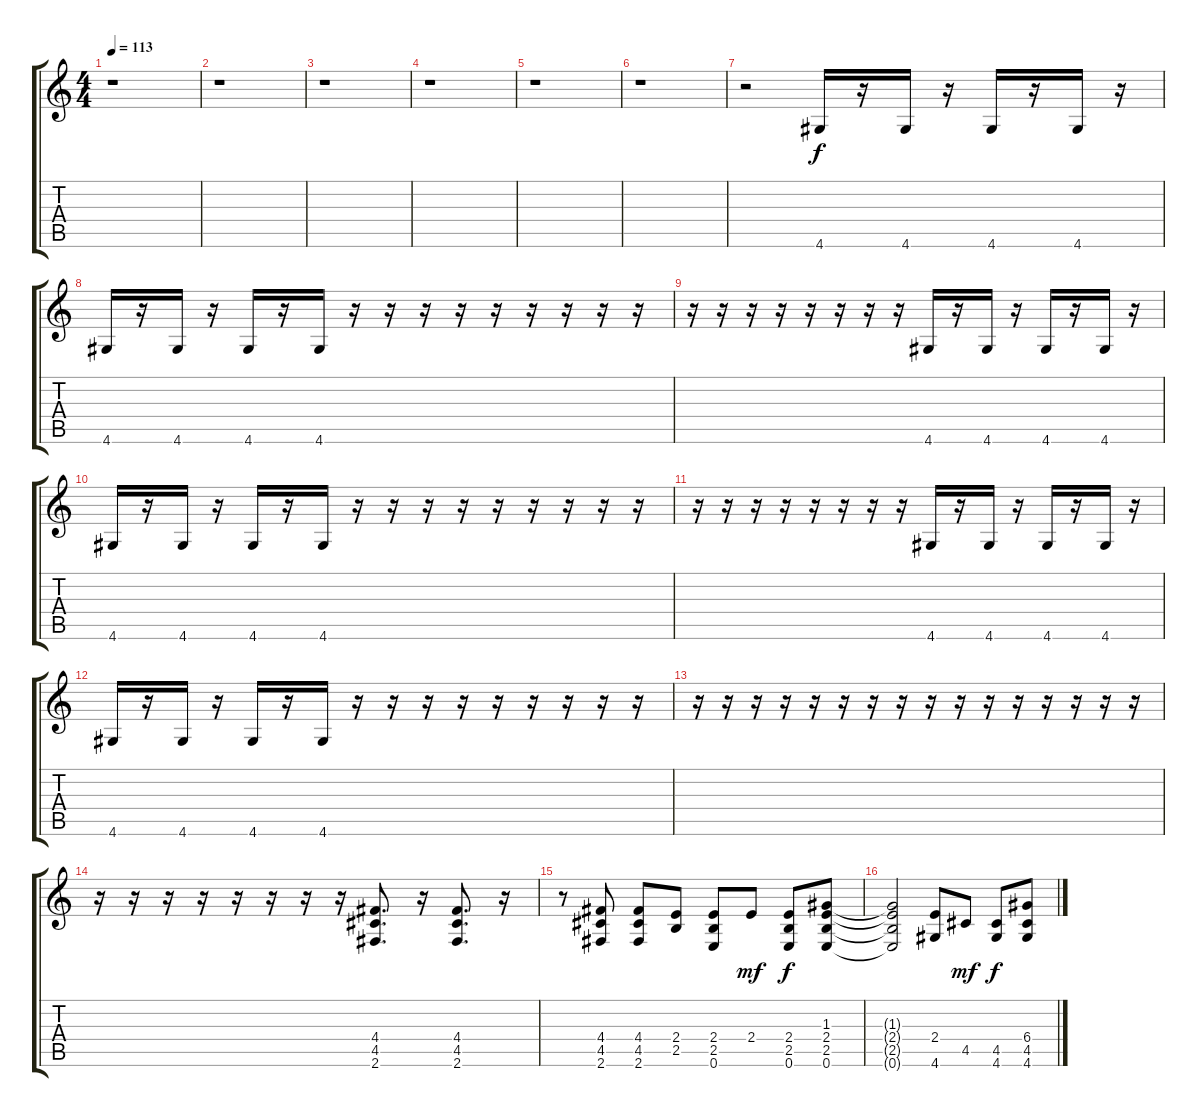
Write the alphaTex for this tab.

\track "" {instrument distortionguitar}
\staff {score tabs}
\tuning (E4 B3 G3 D3 A2 E2) {hide}
\ts (4 4)
\tempo 113
\clef g2
\ks c
r.1{dy f} |
r.1 |
r.1 |
r.1 |
r.1 |
r.1 |
r.2 4.6.16 r.16 4.6.16 r.16 4.6.16 r.16 4.6.16 r.16 |
4.6.16 r.16 4.6.16 r.16 4.6.16 r.16 4.6.16 r.16 r.16 r.16 r.16 r.16 r.16 r.16 r.16 r.16 |
r.16 r.16 r.16 r.16 r.16 r.16 r.16 r.16 4.6.16 r.16 4.6.16 r.16 4.6.16 r.16 4.6.16 r.16 |
4.6.16 r.16 4.6.16 r.16 4.6.16 r.16 4.6.16 r.16 r.16 r.16 r.16 r.16 r.16 r.16 r.16 r.16 |
r.16 r.16 r.16 r.16 r.16 r.16 r.16 r.16 4.6.16 r.16 4.6.16 r.16 4.6.16 r.16 4.6.16 r.16 |
4.6.16 r.16 4.6.16 r.16 4.6.16 r.16 4.6.16 r.16 r.16 r.16 r.16 r.16 r.16 r.16 r.16 r.16 |
r.16 r.16 r.16 r.16 r.16 r.16 r.16 r.16 r.16 r.16 r.16 r.16 r.16 r.16 r.16 r.16 |
r.16 r.16 r.16 r.16 r.16 r.16 r.16 r.16 (4.4 4.5 2.6).8{d} r.16 (4.4 4.5 2.6).8{d} r.16 |
r.8 (4.4 4.5 2.6).8 (4.4 4.5 2.6).8 (2.4 2.5).8 (2.4 2.5 0.6).8 2.4.8{dy mf} (2.4 2.5 0.6).8{dy f} (1.3 2.4 2.5 0.6).8 |
(1.3{t} 2.4{t} 2.5{t} 0.6{t}).2 (2.4 4.6).8 4.5.8{dy mf} (4.5 4.6).8{dy f} (6.4 4.5 4.6).8
